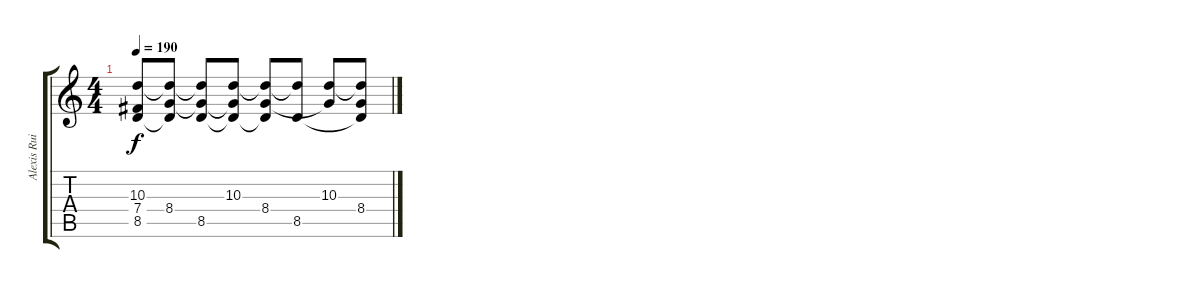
\track ("Alexis Ruiz (Guitarra 2)" "Alexis Rui") {instrument distortionguitar}
\staff {score tabs}
\tuning (Db4 Ab3 E3 B2 Gb2 B1) {hide}
\ts (4 4)
\tempo 190
\clef g2
\ks c
(10.3 7.4{t} 8.5{t}).8{dy f} (10.3{t} 8.4 8.5{t}).8 (10.3{t} 8.4{t} 8.5).8 (10.3 8.4{t} 8.5{t}).8 (10.3{t} 8.4 8.5{t}).8 (10.3{t} 8.5).8 (10.3 8.4{t}).8 (10.3{t} 8.4 8.5{t}).8
